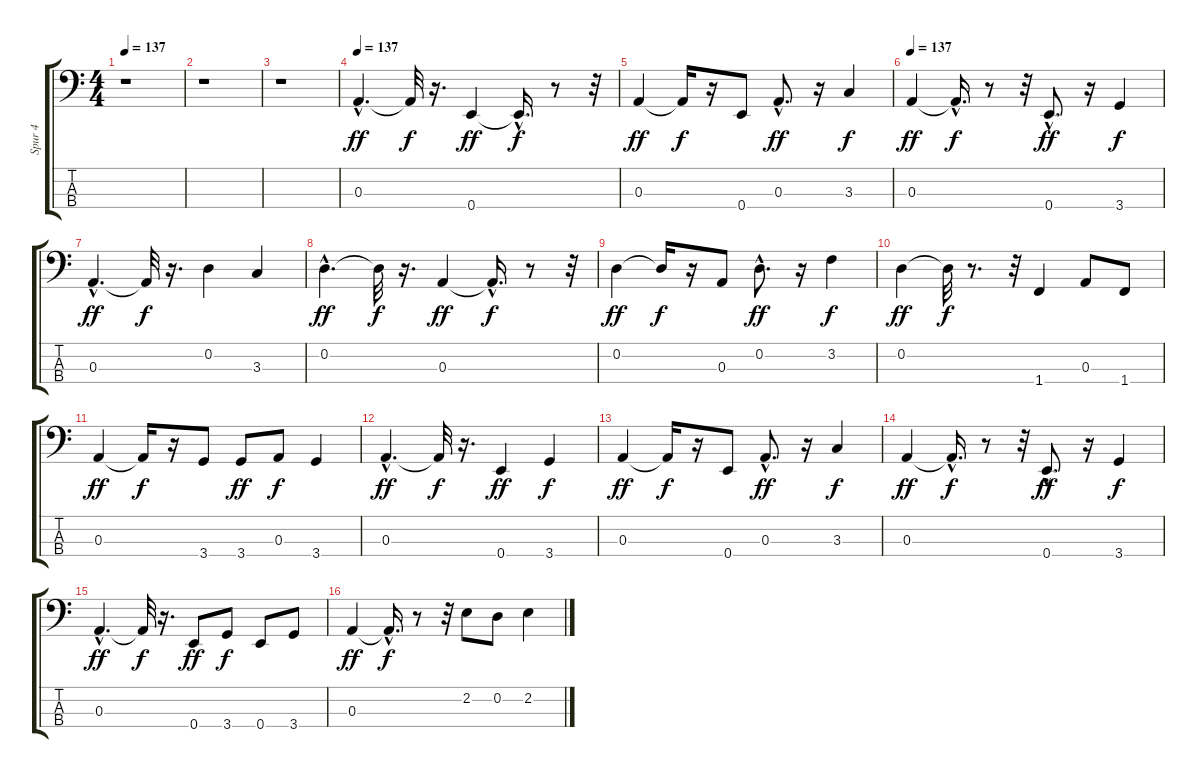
\track ("Spur 4" "Spur 4") {instrument electricbassfinger}
\staff {score tabs}
\tuning (G2 D2 A1 E1) {hide}
\ts (4 4)
\tempo 137
\clef f4
\ks c
r.1{dy ff} |
r.1 |
r.1 |
\tempo 137
0.3{hac}.4{d} 0.3{t}.32{dy f} r.16{d} 0.4.4{dy ff} 0.4{hac t}.16{d dy f} r.8 r.32 |
0.3.4{dy ff} 0.3{t}.16{dy f} r.16 0.4.8 0.3{hac}.8{d dy ff} r.16 3.3.4{dy f} |
\tempo 137
0.3.4{dy ff} 0.3{hac t}.16{d dy f} r.8 r.32 0.4{hac}.8{d dy ff} r.16 3.4.4{dy f} |
0.3{hac}.4{d dy ff} 0.3{t}.32{dy f} r.16{d} 0.2.4 3.3.4 |
0.2{hac}.4{d dy ff} 0.2{t}.32{dy f} r.16{d} 0.3.4{dy ff} 0.3{hac t}.16{d dy f} r.8 r.32 |
0.2.4{dy ff} 0.2{t}.16{dy f} r.16 0.3.8 0.2{hac}.8{d dy ff} r.16 3.2.4{dy f} |
0.2.4{dy ff} 0.2{t}.32{dy f} r.8{d} r.32 1.4.4 0.3.8 1.4.8 |
0.3.4{dy ff} 0.3{t}.16{dy f} r.16 3.4.8 3.4.8{dy ff} 0.3.8{dy f} 3.4.4 |
0.3{hac}.4{d dy ff} 0.3{t}.32{dy f} r.16{d} 0.4.4{dy ff} 3.4.4{dy f} |
0.3.4{dy ff} 0.3{t}.16{dy f} r.16 0.4.8 0.3{hac}.8{d dy ff} r.16 3.3.4{dy f} |
0.3.4{dy ff} 0.3{hac t}.16{d dy f} r.8 r.32 0.4{hac}.8{d dy ff} r.16 3.4.4{dy f} |
0.3{hac}.4{d dy ff} 0.3{t}.32{dy f} r.16{d} 0.4.8{dy ff} 3.4.8{dy f} 0.4.8 3.4.8 |
0.3.4{dy ff} 0.3{hac t}.16{d dy f} r.8 r.32 2.2.8 0.2.8 2.2.4
